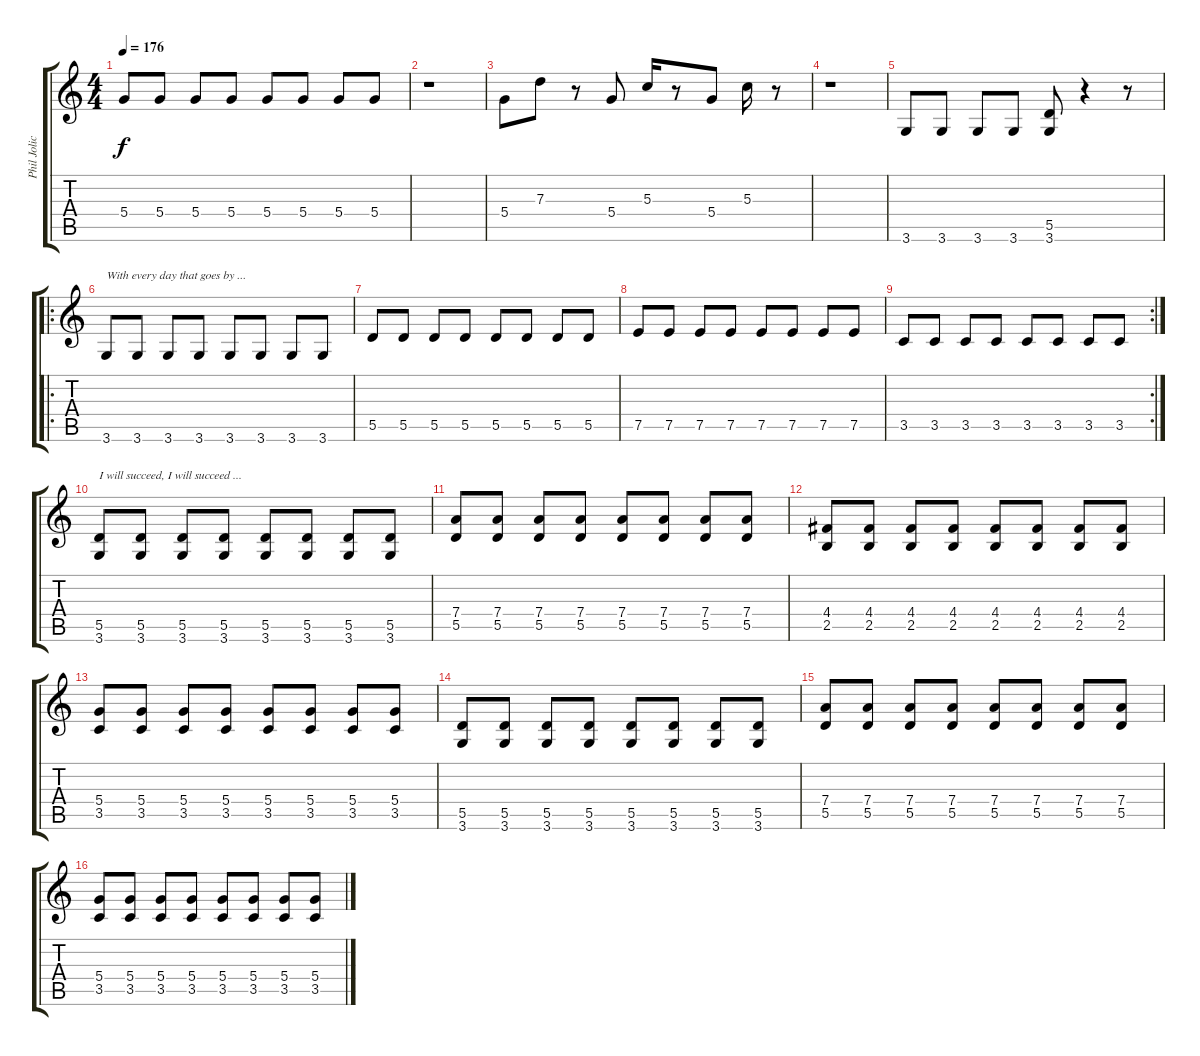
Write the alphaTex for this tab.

\track ("Phil Jolicoeur  (Guitare)" "Phil Jolic") {instrument distortionguitar}
\staff {score tabs}
\tuning (E4 B3 G3 D3 A2 E2) {hide}
\ts (4 4)
\tempo 176
\clef g2
\ks c
5.4.8{dy f} 5.4.8 5.4.8 5.4.8 5.4.8 5.4.8 5.4.8 5.4.8 |
r.1 |
5.4.8 7.3.8 r.8 5.4.8 5.3.16 r.8 5.4.8 5.3.16 r.8 |
r.1 |
3.6.8 3.6.8 3.6.8 3.6.8 (5.5 3.6).8 r.4 r.8 |
\ro
3.6.8{txt "With every day that goes by ..." instrument electricguitarmuted} 3.6.8 3.6.8 3.6.8 3.6.8 3.6.8 3.6.8 3.6.8 |
5.5.8 5.5.8 5.5.8 5.5.8 5.5.8 5.5.8 5.5.8 5.5.8 |
7.5.8 7.5.8 7.5.8 7.5.8 7.5.8 7.5.8 7.5.8 7.5.8 |
\rc 2
3.5.8 3.5.8 3.5.8 3.5.8 3.5.8 3.5.8 3.5.8 3.5.8 |
(5.5 3.6).8{txt "I will succeed, I will succeed ..." instrument distortionguitar} (5.5 3.6).8 (5.5 3.6).8 (5.5 3.6).8 (5.5 3.6).8 (5.5 3.6).8 (5.5 3.6).8 (5.5 3.6).8 |
(7.4 5.5).8 (7.4 5.5).8 (7.4 5.5).8 (7.4 5.5).8 (7.4 5.5).8 (7.4 5.5).8 (7.4 5.5).8 (7.4 5.5).8 |
(4.4 2.5).8 (4.4 2.5).8 (4.4 2.5).8 (4.4 2.5).8 (4.4 2.5).8 (4.4 2.5).8 (4.4 2.5).8 (4.4 2.5).8 |
(5.4 3.5).8 (5.4 3.5).8 (5.4 3.5).8 (5.4 3.5).8 (5.4 3.5).8 (5.4 3.5).8 (5.4 3.5).8 (5.4 3.5).8 |
(5.5 3.6).8 (5.5 3.6).8 (5.5 3.6).8 (5.5 3.6).8 (5.5 3.6).8 (5.5 3.6).8 (5.5 3.6).8 (5.5 3.6).8 |
(7.4 5.5).8 (7.4 5.5).8 (7.4 5.5).8 (7.4 5.5).8 (7.4 5.5).8 (7.4 5.5).8 (7.4 5.5).8 (7.4 5.5).8 |
(5.4 3.5).8 (5.4 3.5).8 (5.4 3.5).8 (5.4 3.5).8 (5.4 3.5).8 (5.4 3.5).8 (5.4 3.5).8 (5.4 3.5).8
